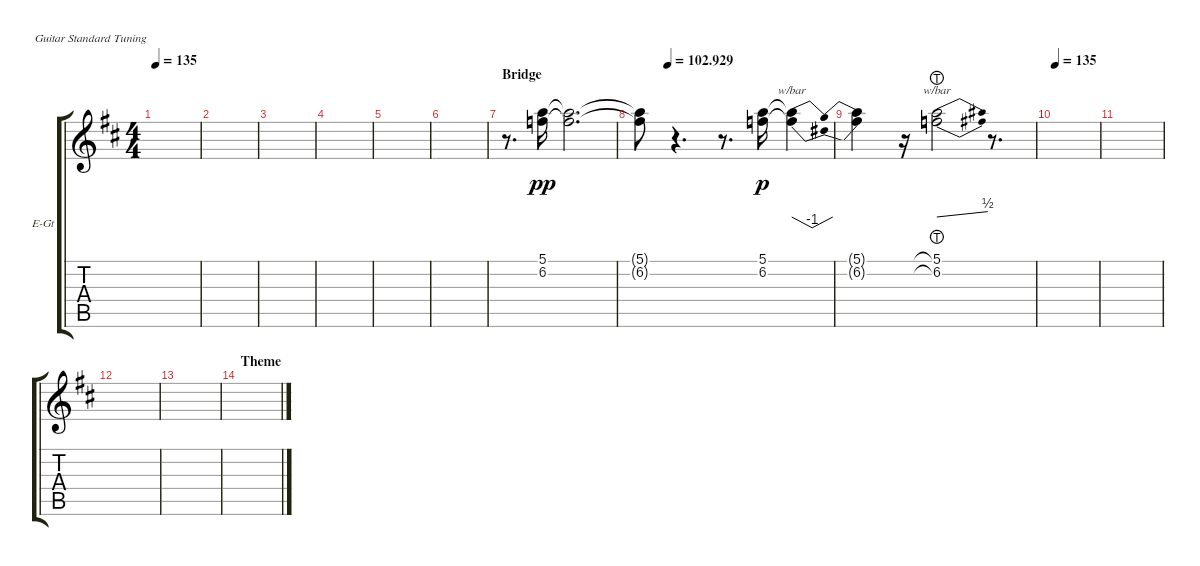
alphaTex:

\bracketExtendMode groupsimilarinstruments
\firstSystemTrackNameOrientation horizontal
\otherSystemsTrackNameOrientation horizontal
\track ("Delay" "E-Gt") {instrument electricguitarclean}
\staff {score tabs}
\tuning (E4 B3 G3 D3 A2 E2)
\ts (4 4)
\tempo 135
\clef g2
\ks d
|
|
|
|
|
|
\section ("" "Bridge")
r.8{d} (5.1 6.2).16{dy pp} (5.1{t} 6.2{t}).2{d} |
\tempo (102.929 0.15)
(5.1{t} 6.2{t}).8 r.4{d} r.8{d} (5.1 6.2).16{dy p} (5.1{t} 6.2{t}).4{tbe (dip default 0 0 15 -4 30 0)} |
(5.1{t} 6.2{t}).4 r.16 (5.1{lht} 6.2{lht}).2{tbe (dive default 0 0 44.4 2)} r.8{d} |
\tempo 135
|
|
|
|
\section ("" "Theme")
